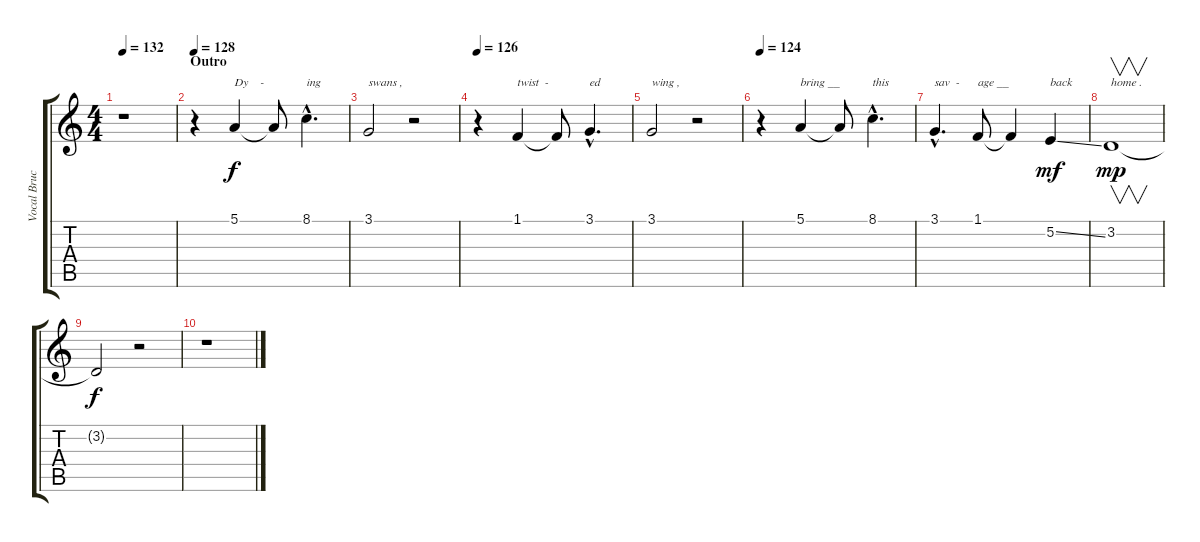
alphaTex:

\track ("Vocal Bruce Dickinson" "Vocal Bruc") {instrument synthvoice}
\staff {score tabs}
\tuning (E4 B3 G3 D3 A2 E2) {hide}
\ts (4 4)
\tempo 132
\clef g2
\ks c
r.1{dy f} |
\section ("" "Outro")
\tempo 128
r.4 5.1.4{txt "Dy    -"} 5.1{t}.8 8.1{hac}.4{d txt "ing"} |
3.1.2{txt "swans ,"} r.2 |
\tempo 126
r.4 1.1.4{txt "twist  -"} 1.1{t}.8 3.1{hac}.4{d txt "ed"} |
3.1.2{txt "wing ,"} r.2 |
\tempo 124
r.4 5.1.4{txt "bring __"} 5.1{t}.8 8.1{hac}.4{d txt "this"} |
3.1{hac}.4{d txt "sav  -"} 1.1.8{txt "age __"} 1.1{t}.4 5.2{ss}.4{txt "back" dy mf} |
3.2.1{v txt "home ." dy mp} |
3.2{t}.2{dy f} r.2 |
r.1
